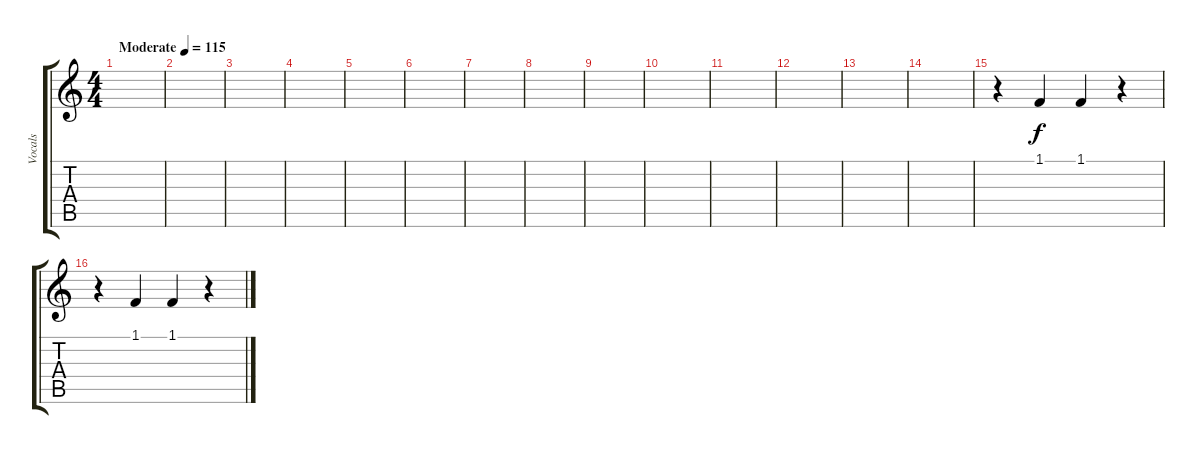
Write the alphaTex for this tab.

\track ("Vocals" "Vocals") {instrument tenorsax}
\staff {score tabs}
\tuning (E4 B3 G3 D3 A2 E2) {hide}
\ts (4 4)
\tempo (115 "Moderate")
\clef g2
\ks c
|
|
|
|
|
|
|
|
|
|
|
|
|
|
r.4 1.1.4 1.1.4 r.4 |
r.4 1.1.4 1.1.4 r.4
